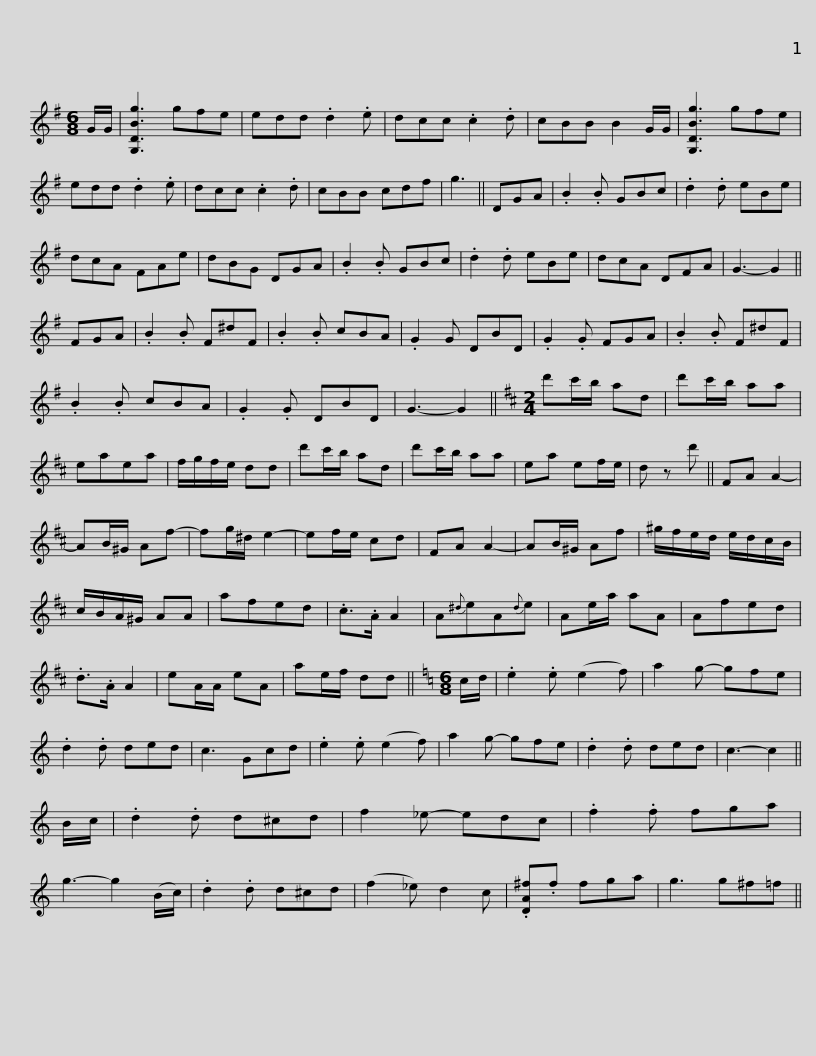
X:1
L:1/8
M:6/8
I:linebreak $
K:G
V:1 treble
V:1
 G/G/ | [G,DBg]3 gfe | edd .d2 .e | dcc .c2 .d | cBB B2 G/G/ | %5
 [G,DBg]3 gfe | edd .d2 .e | dcc .c2 .d | cBB cdf |$ g3 || %10
 DGA | .B2 .B GBc | .d2 .d eBe | dcA FAe | dBG DGA | %15
 .B2 .B GBc | .d2 .d eBe | dcA DFA |$ G3- G2 || FGA | %20
 .B2 .B F^dF | .B2 .B cBA | .G2 G DBD | .G2 .G FGA | .B2 .B F^dF | %25
 .B2 .B cBA | .G2 .G DBD |$ G3- G2 ||[K:D][M:2/4] d'c'/b/ ad | d'c'/b/ aa | %30
 eaea | f/g/f/e/ dd | d'c'/b/ ad | d'c'/b/ aa | ea ef/e/ |$ %35
 d z d' || FA A2- | AB/^G/ Af- | fg/^d/ e2- | ef/e/ cd | %40
 FA A2- | AB/^G/ Af | ^g/f/e/d/ e/d/c/B/ | c/B/A/^G/ AA |$ afed | %45
 .c>.A A2 | A{^d}eA{d}e | Ae/a/ aA | Afed | .d>.A A2 | %50
 eA/A/ eA | ae/f/ dd ||[K:C][M:6/8] c/d/ |$ .e2 .e (e2 f) | a2 g- gfe | %55
 .d2 .d ded | c3 Gcd | .e2 .e (e2 f) | a2 g- gfe | .d2 .d ded | %60
 c3- c2 || B/c/ | .d2 .d d^cd |$ f2 _e- edc | .f2 .f fga | %65
 g3- g2 (B/c/) | .d2 .d d^cd | (f2 _e) d2 c | .[DA^f].f fga | g3 g^f=f || %70
